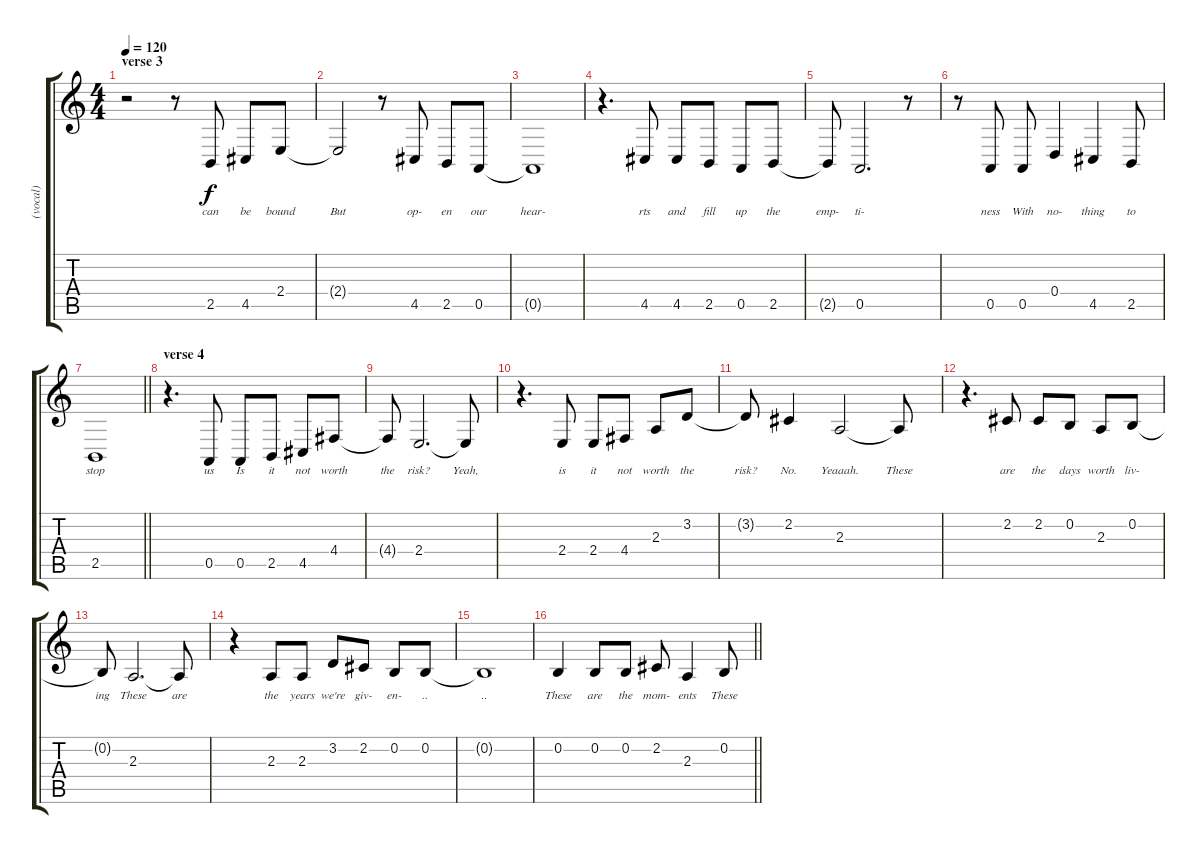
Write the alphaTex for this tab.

\track ("(vocal)" "(vocal)") {instrument altosax}
\staff {score tabs}
\tuning (E4 B3 G3 D3 A2 E2) {hide}
\ts (4 4)
\section ("" "verse 3")
\tempo 120
\clef g2
\ks c
r.2{dy f} r.8 2.5.8{lyrics (0 "can") lyrics (1 "") lyrics (2 "") lyrics (3 "") lyrics (4 "")} 4.5.8{lyrics (0 "be") lyrics (1 "") lyrics (2 "") lyrics (3 "") lyrics (4 "")} 2.4.8{lyrics (0 "bound") lyrics (1 "") lyrics (2 "") lyrics (3 "") lyrics (4 "")} |
2.4{t}.2{lyrics (0 "But") lyrics (1 "") lyrics (2 "") lyrics (3 "") lyrics (4 "")} r.8 4.5.8{lyrics (0 "op-") lyrics (1 "") lyrics (2 "") lyrics (3 "") lyrics (4 "")} 2.5.8{lyrics (0 "en") lyrics (1 "") lyrics (2 "") lyrics (3 "") lyrics (4 "")} 0.5.8{lyrics (0 "our") lyrics (1 "") lyrics (2 "") lyrics (3 "") lyrics (4 "")} |
0.5{t}.1{lyrics (0 "hear-") lyrics (1 "") lyrics (2 "") lyrics (3 "") lyrics (4 "")} |
r.4{d} 4.5.8{lyrics (0 "rts") lyrics (1 "") lyrics (2 "") lyrics (3 "") lyrics (4 "")} 4.5.8{lyrics (0 "and") lyrics (1 "") lyrics (2 "") lyrics (3 "") lyrics (4 "")} 2.5.8{lyrics (0 "fill") lyrics (1 "") lyrics (2 "") lyrics (3 "") lyrics (4 "")} 0.5.8{lyrics (0 "up") lyrics (1 "") lyrics (2 "") lyrics (3 "") lyrics (4 "")} 2.5.8{lyrics (0 "the") lyrics (1 "") lyrics (2 "") lyrics (3 "") lyrics (4 "")} |
2.5{t}.8{lyrics (0 "emp-") lyrics (1 "") lyrics (2 "") lyrics (3 "") lyrics (4 "")} 0.5.2{d lyrics (0 "ti-") lyrics (1 "") lyrics (2 "") lyrics (3 "") lyrics (4 "")} r.8 |
r.8 0.5.8{lyrics (0 "ness") lyrics (1 "") lyrics (2 "") lyrics (3 "") lyrics (4 "")} 0.5.8{lyrics (0 "With") lyrics (1 "") lyrics (2 "") lyrics (3 "") lyrics (4 "")} 0.4.4{lyrics (0 "no-") lyrics (1 "") lyrics (2 "") lyrics (3 "") lyrics (4 "")} 4.5.4{lyrics (0 "thing") lyrics (1 "") lyrics (2 "") lyrics (3 "") lyrics (4 "")} 2.5.8{lyrics (0 "to") lyrics (1 "") lyrics (2 "") lyrics (3 "") lyrics (4 "")} |
\barLineRight lightlight
2.5.1{lyrics (0 "stop") lyrics (1 "") lyrics (2 "") lyrics (3 "") lyrics (4 "")} |
\section ("" "verse 4")
r.4{d} 0.5.8{lyrics (0 "us") lyrics (1 "") lyrics (2 "") lyrics (3 "") lyrics (4 "")} 0.5.8{lyrics (0 "Is") lyrics (1 "") lyrics (2 "") lyrics (3 "") lyrics (4 "")} 2.5.8{lyrics (0 "it") lyrics (1 "") lyrics (2 "") lyrics (3 "") lyrics (4 "")} 4.5.8{lyrics (0 "not") lyrics (1 "") lyrics (2 "") lyrics (3 "") lyrics (4 "")} 4.4.8{lyrics (0 "worth") lyrics (1 "") lyrics (2 "") lyrics (3 "") lyrics (4 "")} |
4.4{t}.8{lyrics (0 "the") lyrics (1 "") lyrics (2 "") lyrics (3 "") lyrics (4 "")} 2.4.2{d lyrics (0 "risk?") lyrics (1 "") lyrics (2 "") lyrics (3 "") lyrics (4 "")} 2.4{t}.8{lyrics (0 "Yeah,") lyrics (1 "") lyrics (2 "") lyrics (3 "") lyrics (4 "")} |
r.4{d} 2.4.8{lyrics (0 "is") lyrics (1 "") lyrics (2 "") lyrics (3 "") lyrics (4 "")} 2.4.8{lyrics (0 "it") lyrics (1 "") lyrics (2 "") lyrics (3 "") lyrics (4 "")} 4.4.8{lyrics (0 "not") lyrics (1 "") lyrics (2 "") lyrics (3 "") lyrics (4 "")} 2.3.8{lyrics (0 "worth") lyrics (1 "") lyrics (2 "") lyrics (3 "") lyrics (4 "")} 3.2.8{lyrics (0 "the") lyrics (1 "") lyrics (2 "") lyrics (3 "") lyrics (4 "")} |
3.2{t}.8{lyrics (0 "risk?") lyrics (1 "") lyrics (2 "") lyrics (3 "") lyrics (4 "")} 2.2.4{lyrics (0 "No.") lyrics (1 "") lyrics (2 "") lyrics (3 "") lyrics (4 "")} 2.3.2{lyrics (0 "Yeaaah.") lyrics (1 "") lyrics (2 "") lyrics (3 "") lyrics (4 "")} 2.3{t}.8{lyrics (0 "These") lyrics (1 "") lyrics (2 "") lyrics (3 "") lyrics (4 "")} |
r.4{d} 2.2.8{lyrics (0 "are") lyrics (1 "") lyrics (2 "") lyrics (3 "") lyrics (4 "")} 2.2.8{lyrics (0 "the") lyrics (1 "") lyrics (2 "") lyrics (3 "") lyrics (4 "")} 0.2.8{lyrics (0 "days") lyrics (1 "") lyrics (2 "") lyrics (3 "") lyrics (4 "")} 2.3.8{lyrics (0 "worth") lyrics (1 "") lyrics (2 "") lyrics (3 "") lyrics (4 "")} 0.2.8{lyrics (0 "liv-") lyrics (1 "") lyrics (2 "") lyrics (3 "") lyrics (4 "")} |
0.2{t}.8{lyrics (0 "ing") lyrics (1 "") lyrics (2 "") lyrics (3 "") lyrics (4 "")} 2.3.2{d lyrics (0 "These") lyrics (1 "") lyrics (2 "") lyrics (3 "") lyrics (4 "")} 2.3{t}.8{lyrics (0 "are") lyrics (1 "") lyrics (2 "") lyrics (3 "") lyrics (4 "")} |
r.4 2.3.8{lyrics (0 "the") lyrics (1 "") lyrics (2 "") lyrics (3 "") lyrics (4 "")} 2.3.8{lyrics (0 "years") lyrics (1 "") lyrics (2 "") lyrics (3 "") lyrics (4 "")} 3.2.8{lyrics (0 "we're") lyrics (1 "") lyrics (2 "") lyrics (3 "") lyrics (4 "")} 2.2.8{lyrics (0 "giv-") lyrics (1 "") lyrics (2 "") lyrics (3 "") lyrics (4 "")} 0.2.8{lyrics (0 "en-") lyrics (1 "") lyrics (2 "") lyrics (3 "") lyrics (4 "")} 0.2.8{lyrics (0 "..") lyrics (1 "") lyrics (2 "") lyrics (3 "") lyrics (4 "")} |
0.2{t}.1{lyrics (0 "..") lyrics (1 "") lyrics (2 "") lyrics (3 "") lyrics (4 "")} |
\barLineRight lightlight
0.2.4{lyrics (0 "These") lyrics (1 "") lyrics (2 "") lyrics (3 "") lyrics (4 "")} 0.2.8{lyrics (0 "are") lyrics (1 "") lyrics (2 "") lyrics (3 "") lyrics (4 "")} 0.2.8{lyrics (0 "the") lyrics (1 "") lyrics (2 "") lyrics (3 "") lyrics (4 "")} 2.2.8{lyrics (0 "mom-") lyrics (1 "") lyrics (2 "") lyrics (3 "") lyrics (4 "")} 2.3.4{lyrics (0 "ents") lyrics (1 "") lyrics (2 "") lyrics (3 "") lyrics (4 "")} 0.2.8{lyrics (0 "These") lyrics (1 "") lyrics (2 "") lyrics (3 "") lyrics (4 "")}
